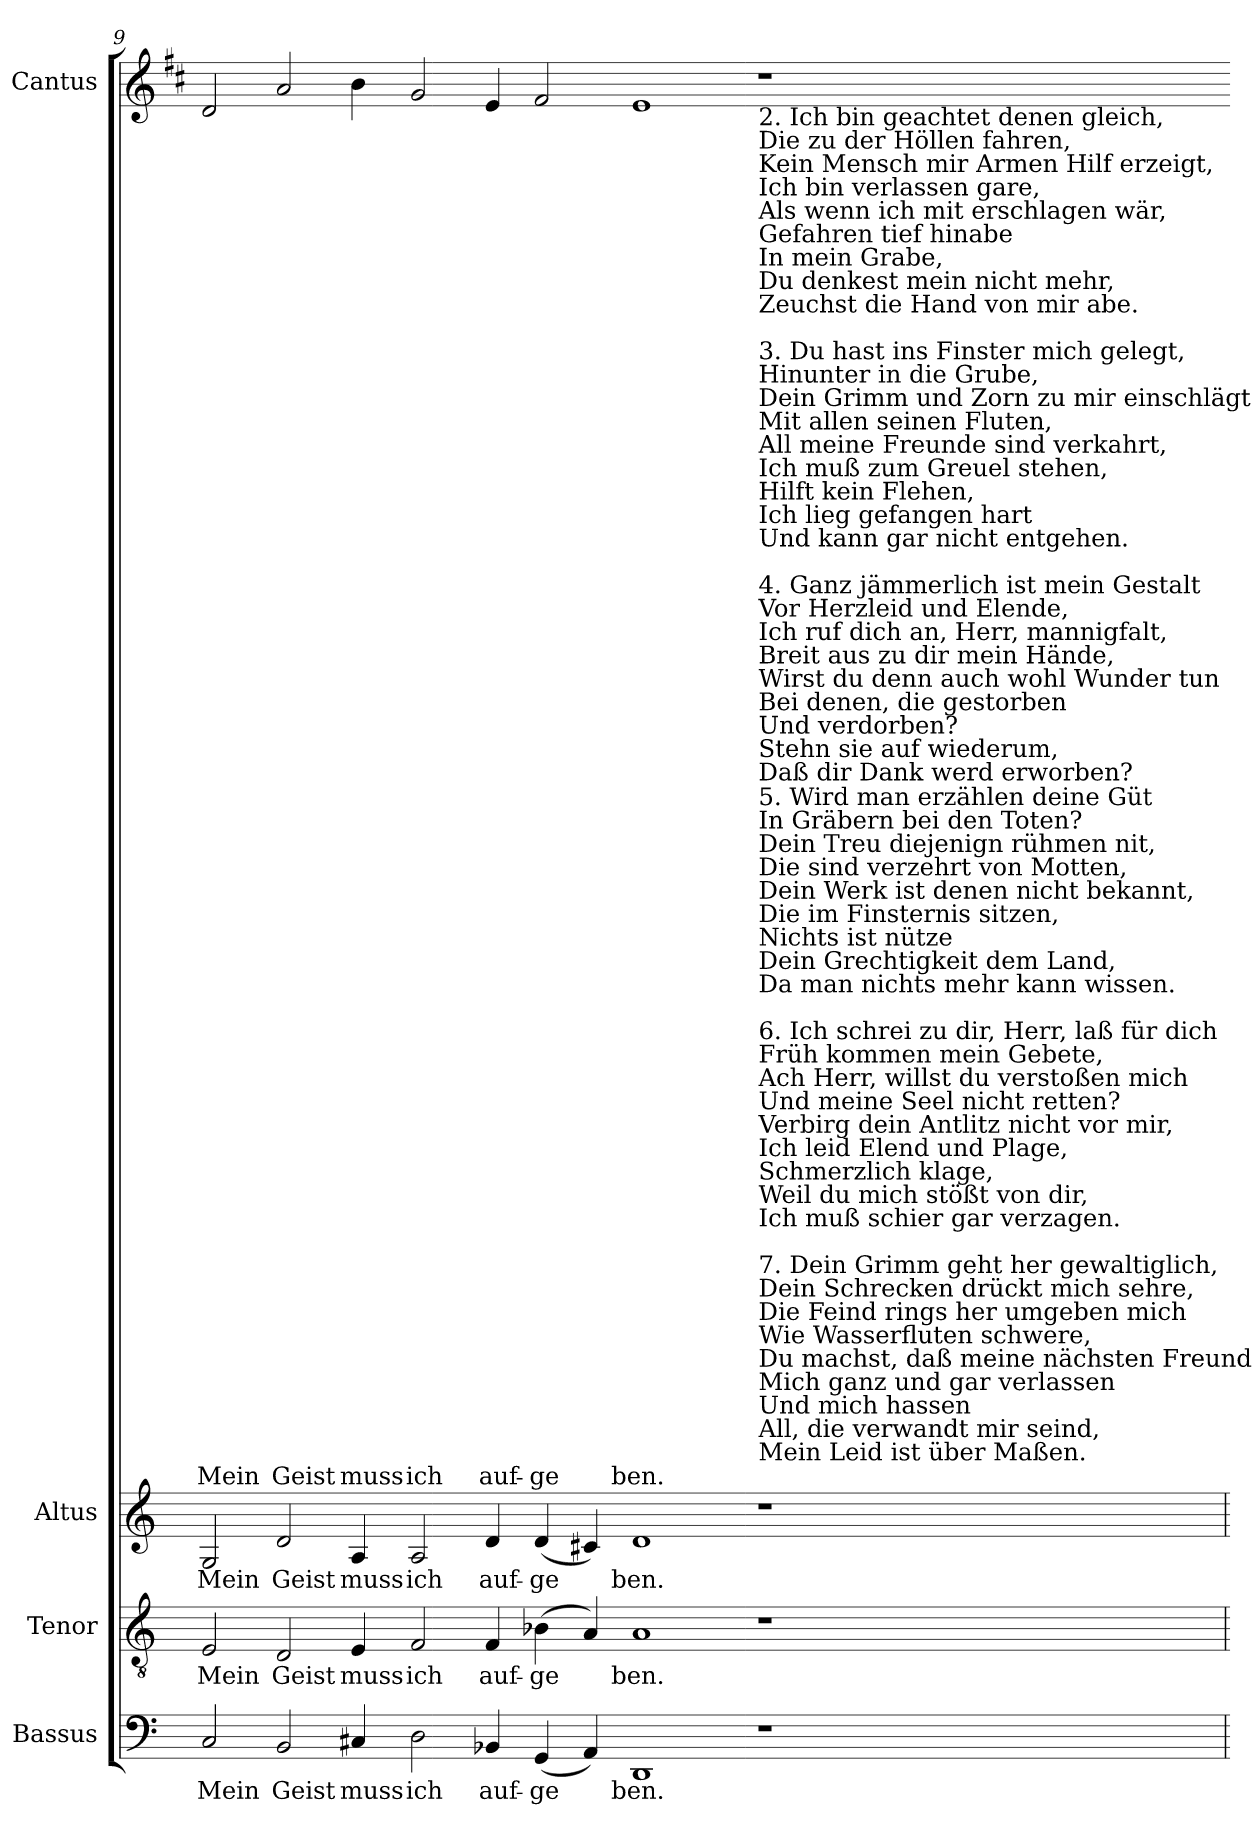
**kern	**text	**kern	**text	**kern	**text	**kern	**text
*part4	*part4	*part3	*part3	*part2	*part2	*part1	*part1
*staff4	*staff4	*staff3	*staff3	*staff2	*staff2	*staff1	*staff1
*I"Bassus	*	*I"Tenor	*	*I"Altus	*	*I"Cantus	*
*clefF4	*	*clefGv2	*	*clefG2	*	*clefG2	*
*	*	*	*	*	*	*ITrd1c2	*
*k[]	*	*k[]	*	*k[]	*	*k[]	*
*C:	*	*C:	*	*C:	*	*C:	*
=9	=9	=9	=9	=9	=9	=9	=9
!	!LO:LY:b	!	!LO:LY:b	!	!LO:LY:b	!	!LO:LY:b
2C	Mein	2E	Mein	2G	Mein	2c	Mein
!	!LO:LY:b	!	!LO:LY:b	!	!LO:LY:b	!	!LO:LY:b
2BB	Geist	2D	Geist	2d	Geist	2g	Geist
!	!LO:LY:b	!	!LO:LY:b	!	!LO:LY:b	!	!LO:LY:b
4C#X	muss	4E	muss	4A	muss	4a	muss
!	!LO:LY:b	!	!LO:LY:b	!	!LO:LY:b	!	!LO:LY:b
2D	ich	2F	ich	2A	ich	2f	ich
!	!LO:LY:b	!	!LO:LY:b	!	!LO:LY:b	!	!LO:LY:b
4BB-X	auf-	4F	auf-	4d	auf-	4d	auf-
!	!LO:LY:b	!	!LO:LY:b	!	!LO:LY:b	!	!LO:LY:b
(<4GG	-ge	(>4B-X	-ge	(<4d	-ge	2e	-ge
4AA)	.	4A)	.	4c#X)	.	.	.
!	!LO:LY:b	!	!LO:LY:b	!	!LO:LY:b	!	!LO:LY:b
1DD	ben.	1A	ben.	1d	ben.	1d	ben.
!!LO:LB:g=z
=10-	=10-	=10-	=10-	=10-	=10-	=10-	=10-
!	!	!	!	!	!	!LO:TX:b:t=2. Ich bin geachtet denen gleich,\nDie zu der Höllen fahren,\nKein Mensch mir Armen Hilf erzeigt,\nIch bin verlassen gare,\nAls wenn ich mit erschlagen wär,\nGefahren tief hinabe\nIn mein Grabe,\nDu denkest mein nicht mehr,\nZeuchst die Hand von mir abe.\n\n3. Du hast ins Finster mich gelegt,\nHinunter in die Grube,\nDein Grimm und Zorn zu mir einschlägt\nMit allen seinen Fluten,\nAll meine Freunde sind verkahrt,\nIch muß zum Greuel stehen,\nHilft kein Flehen,\nIch lieg gefangen hart\nUnd kann gar nicht entgehen.\n\n4. Ganz jämmerlich ist mein Gestalt\nVor Herzleid und Elende,\nIch ruf dich an, Herr, mannigfalt,\nBreit aus zu dir mein Hände,\nWirst du denn auch wohl Wunder tun\nBei denen, die gestorben\nUnd verdorben?\nStehn sie auf wiederum,\nDaß dir Dank werd erworben?	!
!	!	!	!	!	!	!LO:TX:b:t=5. Wird man erzählen deine Güt\nIn Gräbern bei den Toten?\nDein Treu diejenign rühmen nit,\nDie sind verzehrt von Motten,\nDein Werk ist denen nicht bekannt,\nDie im Finsternis sitzen,\nNichts ist nütze\nDein Grechtigkeit dem Land,\nDa man nichts mehr kann wissen.\n\n6. Ich schrei zu dir, Herr, laß für dich\nFrüh kommen mein Gebete,\nAch Herr, willst du verstoßen mich\nUnd meine Seel nicht retten?\nVerbirg dein Antlitz nicht vor mir,\nIch leid Elend und Plage,\nSchmerzlich klage,\nWeil du mich stößt von dir,\nIch muß schier gar verzagen.\n\n7. Dein Grimm geht her gewaltiglich,\nDein Schrecken drückt mich sehre,\nDie Feind rings her umgeben mich\nWie Wasserfluten schwere,\nDu machst, daß meine nächsten Freund\nMich ganz und gar verlassen\nUnd mich hassen\nAll, die verwandt mir seind,\nMein Leid ist über Maßen.	!
1r	.	1r	.	1r	.	1r	.
=	=-	=	=-	=	=-	=-	=-
*-	*-	*-	*-	*-	*-	*-	*-
